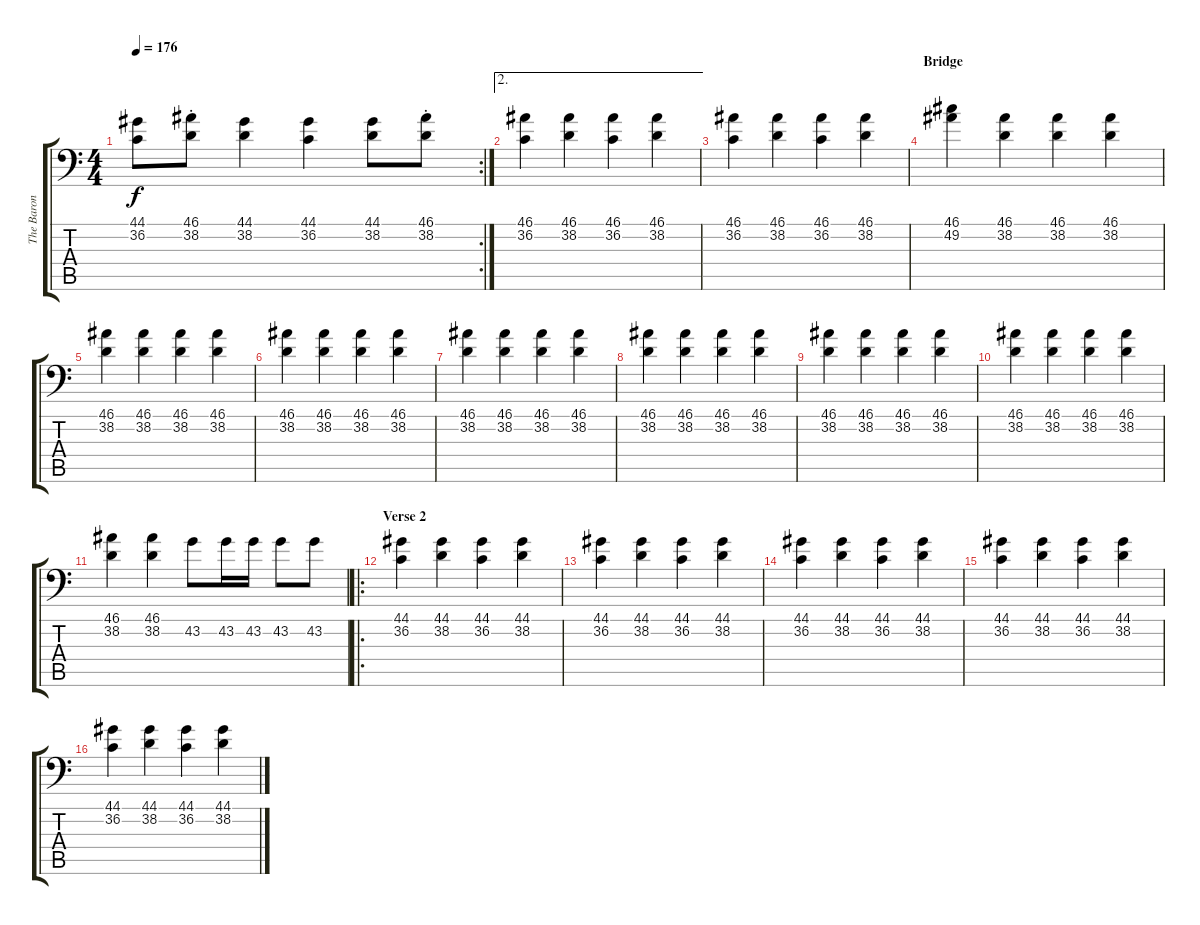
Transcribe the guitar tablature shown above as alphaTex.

\track ("The Baron Von Tito" "The Baron ") {instrument acousticgrandpiano}
\staff {score tabs}
\tuning (C-1 C-1 C-1 C-1 C-1 C-1) {hide}
\rc 2
\ts (4 4)
\tempo 176
\clef f4
\ks c
(44.1 36.2).8{dy f} (46.1{st} 38.2).8 (44.1 38.2).4 (44.1 36.2).4 (44.1 38.2).8 (46.1{st} 38.2).8 |
\ae 2
(46.1 36.2).4 (46.1 38.2).4 (46.1 36.2).4 (46.1 38.2).4 |
(46.1 36.2).4 (46.1 38.2).4 (46.1 36.2).4 (46.1 38.2).4 |
\section ("" "Bridge")
(46.1 49.2).4 (46.1 38.2).4 (46.1 38.2).4 (46.1 38.2).4 |
(46.1 38.2).4 (46.1 38.2).4 (46.1 38.2).4 (46.1 38.2).4 |
(46.1 38.2).4 (46.1 38.2).4 (46.1 38.2).4 (46.1 38.2).4 |
(46.1 38.2).4 (46.1 38.2).4 (46.1 38.2).4 (46.1 38.2).4 |
(46.1 38.2).4 (46.1 38.2).4 (46.1 38.2).4 (46.1 38.2).4 |
(46.1 38.2).4 (46.1 38.2).4 (46.1 38.2).4 (46.1 38.2).4 |
(46.1 38.2).4 (46.1 38.2).4 (46.1 38.2).4 (46.1 38.2).4 |
(46.1 38.2).4 (46.1 38.2).4 43.2.8 43.2.16 43.2.16 43.2.8 43.2.8 |
\ro
\section ("" "Verse 2")
(44.1 36.2).4 (44.1 38.2).4 (44.1 36.2).4 (44.1 38.2).4 |
(44.1 36.2).4 (44.1 38.2).4 (44.1 36.2).4 (44.1 38.2).4 |
(44.1 36.2).4 (44.1 38.2).4 (44.1 36.2).4 (44.1 38.2).4 |
(44.1 36.2).4 (44.1 38.2).4 (44.1 36.2).4 (44.1 38.2).4 |
(44.1 36.2).4 (44.1 38.2).4 (44.1 36.2).4 (44.1 38.2).4
